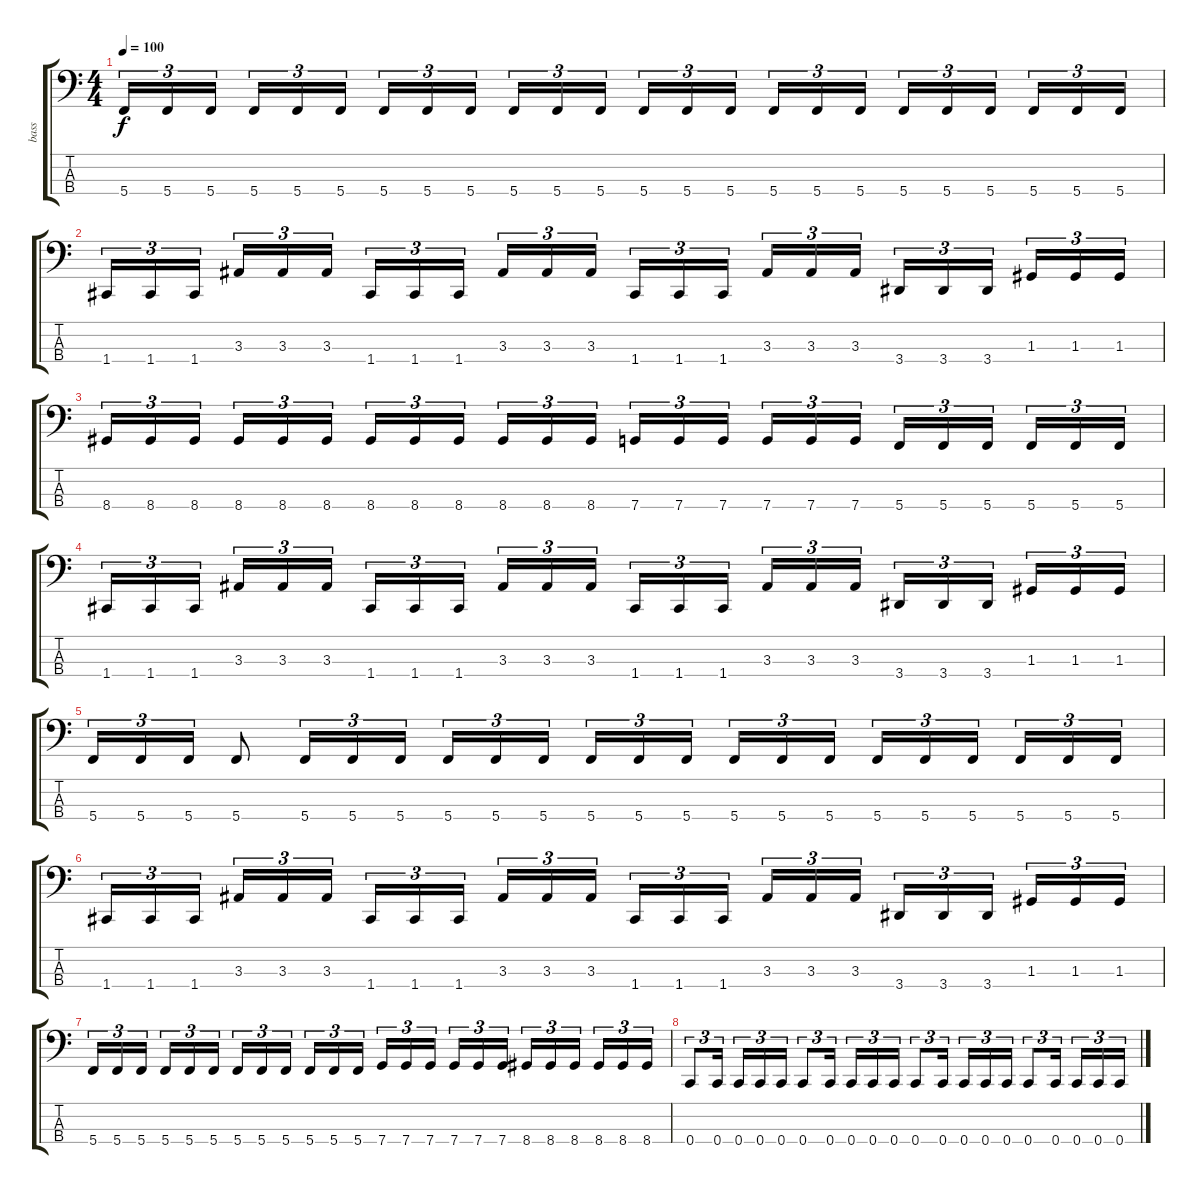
\track ("bass" "bass") {instrument electricbasspick}
\staff {score tabs}
\tuning (F2 C2 G1 C1) {hide}
\ts (4 4)
\tempo 100
\clef f4
\ks c
5.4.16{tu (3 2) dy f} 5.4.16{tu (3 2)} 5.4.16{tu (3 2)} 5.4.16{tu (3 2)} 5.4.16{tu (3 2)} 5.4.16{tu (3 2)} 5.4.16{tu (3 2)} 5.4.16{tu (3 2)} 5.4.16{tu (3 2)} 5.4.16{tu (3 2)} 5.4.16{tu (3 2)} 5.4.16{tu (3 2)} 5.4.16{tu (3 2)} 5.4.16{tu (3 2)} 5.4.16{tu (3 2)} 5.4.16{tu (3 2)} 5.4.16{tu (3 2)} 5.4.16{tu (3 2)} 5.4.16{tu (3 2)} 5.4.16{tu (3 2)} 5.4.16{tu (3 2)} 5.4.16{tu (3 2)} 5.4.16{tu (3 2)} 5.4.16{tu (3 2)} |
1.4.16{tu (3 2)} 1.4.16{tu (3 2)} 1.4.16{tu (3 2)} 3.3.16{tu (3 2)} 3.3.16{tu (3 2)} 3.3.16{tu (3 2)} 1.4.16{tu (3 2)} 1.4.16{tu (3 2)} 1.4.16{tu (3 2)} 3.3.16{tu (3 2)} 3.3.16{tu (3 2)} 3.3.16{tu (3 2)} 1.4.16{tu (3 2)} 1.4.16{tu (3 2)} 1.4.16{tu (3 2)} 3.3.16{tu (3 2)} 3.3.16{tu (3 2)} 3.3.16{tu (3 2)} 3.4.16{tu (3 2)} 3.4.16{tu (3 2)} 3.4.16{tu (3 2)} 1.3.16{tu (3 2)} 1.3.16{tu (3 2)} 1.3.16{tu (3 2)} |
8.4.16{tu (3 2)} 8.4.16{tu (3 2)} 8.4.16{tu (3 2)} 8.4.16{tu (3 2)} 8.4.16{tu (3 2)} 8.4.16{tu (3 2)} 8.4.16{tu (3 2)} 8.4.16{tu (3 2)} 8.4.16{tu (3 2)} 8.4.16{tu (3 2)} 8.4.16{tu (3 2)} 8.4.16{tu (3 2)} 7.4.16{tu (3 2)} 7.4.16{tu (3 2)} 7.4.16{tu (3 2)} 7.4.16{tu (3 2)} 7.4.16{tu (3 2)} 7.4.16{tu (3 2)} 5.4.16{tu (3 2)} 5.4.16{tu (3 2)} 5.4.16{tu (3 2)} 5.4.16{tu (3 2)} 5.4.16{tu (3 2)} 5.4.16{tu (3 2)} |
1.4.16{tu (3 2)} 1.4.16{tu (3 2)} 1.4.16{tu (3 2)} 3.3.16{tu (3 2)} 3.3.16{tu (3 2)} 3.3.16{tu (3 2)} 1.4.16{tu (3 2)} 1.4.16{tu (3 2)} 1.4.16{tu (3 2)} 3.3.16{tu (3 2)} 3.3.16{tu (3 2)} 3.3.16{tu (3 2)} 1.4.16{tu (3 2)} 1.4.16{tu (3 2)} 1.4.16{tu (3 2)} 3.3.16{tu (3 2)} 3.3.16{tu (3 2)} 3.3.16{tu (3 2)} 3.4.16{tu (3 2)} 3.4.16{tu (3 2)} 3.4.16{tu (3 2)} 1.3.16{tu (3 2)} 1.3.16{tu (3 2)} 1.3.16{tu (3 2)} |
5.4.16{tu (3 2)} 5.4.16{tu (3 2)} 5.4.16{tu (3 2)} 5.4.8 5.4.16{tu (3 2)} 5.4.16{tu (3 2)} 5.4.16{tu (3 2)} 5.4.16{tu (3 2)} 5.4.16{tu (3 2)} 5.4.16{tu (3 2)} 5.4.16{tu (3 2)} 5.4.16{tu (3 2)} 5.4.16{tu (3 2)} 5.4.16{tu (3 2)} 5.4.16{tu (3 2)} 5.4.16{tu (3 2)} 5.4.16{tu (3 2)} 5.4.16{tu (3 2)} 5.4.16{tu (3 2)} 5.4.16{tu (3 2)} 5.4.16{tu (3 2)} 5.4.16{tu (3 2)} |
1.4.16{tu (3 2)} 1.4.16{tu (3 2)} 1.4.16{tu (3 2)} 3.3.16{tu (3 2)} 3.3.16{tu (3 2)} 3.3.16{tu (3 2)} 1.4.16{tu (3 2)} 1.4.16{tu (3 2)} 1.4.16{tu (3 2)} 3.3.16{tu (3 2)} 3.3.16{tu (3 2)} 3.3.16{tu (3 2)} 1.4.16{tu (3 2)} 1.4.16{tu (3 2)} 1.4.16{tu (3 2)} 3.3.16{tu (3 2)} 3.3.16{tu (3 2)} 3.3.16{tu (3 2)} 3.4.16{tu (3 2)} 3.4.16{tu (3 2)} 3.4.16{tu (3 2)} 1.3.16{tu (3 2)} 1.3.16{tu (3 2)} 1.3.16{tu (3 2)} |
5.4.16{tu (3 2)} 5.4.16{tu (3 2)} 5.4.16{tu (3 2)} 5.4.16{tu (3 2)} 5.4.16{tu (3 2)} 5.4.16{tu (3 2)} 5.4.16{tu (3 2)} 5.4.16{tu (3 2)} 5.4.16{tu (3 2)} 5.4.16{tu (3 2)} 5.4.16{tu (3 2)} 5.4.16{tu (3 2)} 7.4.16{tu (3 2)} 7.4.16{tu (3 2)} 7.4.16{tu (3 2)} 7.4.16{tu (3 2)} 7.4.16{tu (3 2)} 7.4.16{tu (3 2)} 8.4.16{tu (3 2)} 8.4.16{tu (3 2)} 8.4.16{tu (3 2)} 8.4.16{tu (3 2)} 8.4.16{tu (3 2)} 8.4.16{tu (3 2)} |
0.4.8{tu (3 2)} 0.4.16{tu (3 2)} 0.4.16{tu (3 2)} 0.4.16{tu (3 2)} 0.4.16{tu (3 2)} 0.4.8{tu (3 2)} 0.4.16{tu (3 2)} 0.4.16{tu (3 2)} 0.4.16{tu (3 2)} 0.4.16{tu (3 2)} 0.4.8{tu (3 2)} 0.4.16{tu (3 2)} 0.4.16{tu (3 2)} 0.4.16{tu (3 2)} 0.4.16{tu (3 2)} 0.4.8{tu (3 2)} 0.4.16{tu (3 2)} 0.4.16{tu (3 2)} 0.4.16{tu (3 2)} 0.4.16{tu (3 2)}
